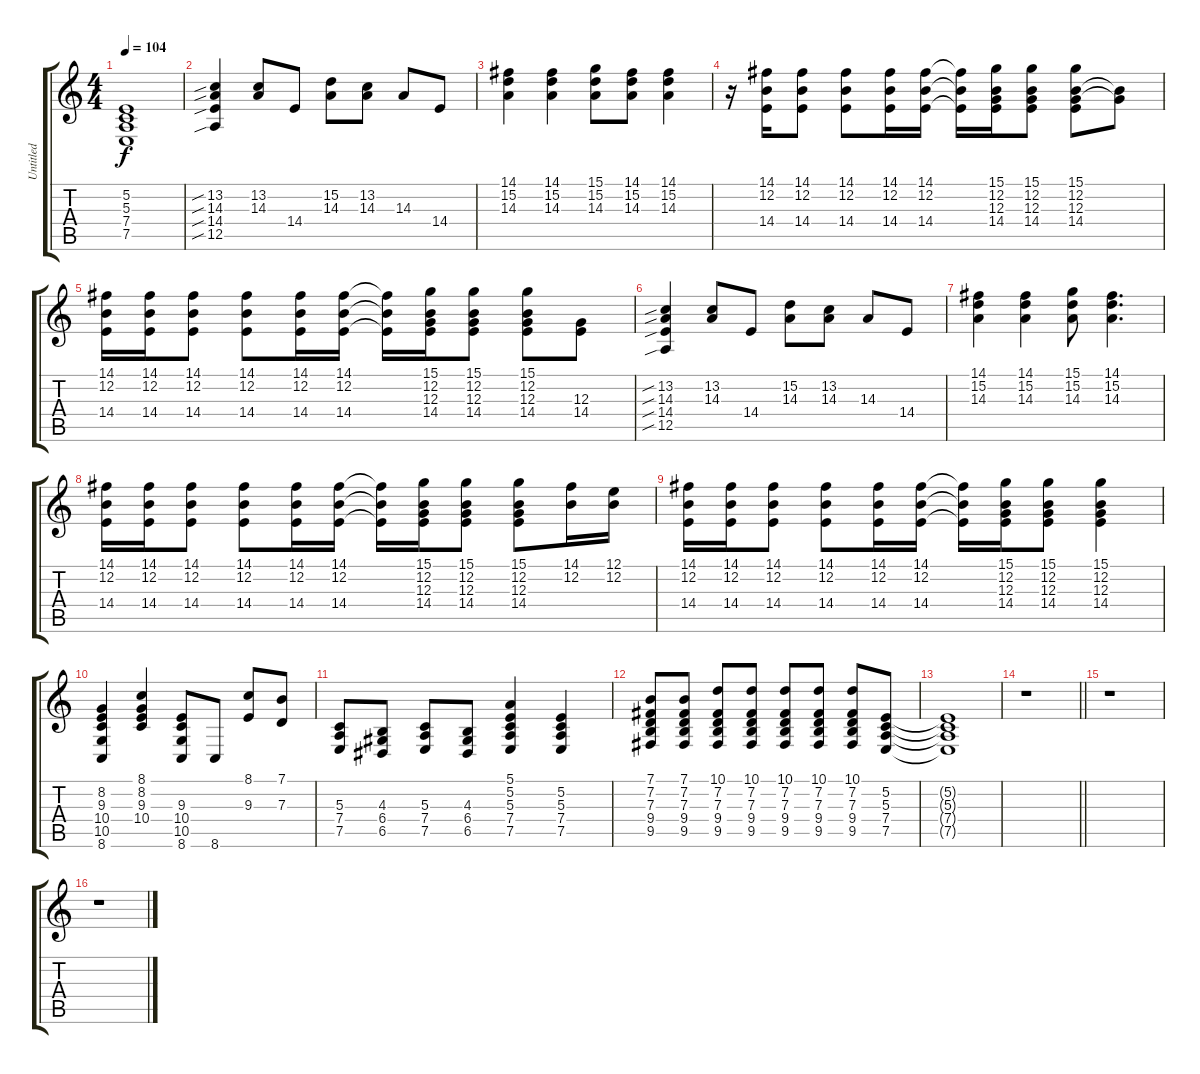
\track ("Untitled" "Untitled") {instrument acousticgrandpiano}
\staff {score tabs}
\tuning (E4 B3 G3 D3 A2 E2) {hide}
\ts (4 4)
\tempo 104
\clef g2
\ks c
(5.2{t} 5.3{t} 7.4{t} 7.5{t}).1{dy f} |
(13.2{sib} 14.3{sib} 14.4{sib} 12.5{sib}).4 (13.2 14.3).8 14.4.8 (15.2 14.3).8 (13.2 14.3).8 14.3.8 14.4.8 |
(14.1 15.2 14.3).4 (14.1 15.2 14.3).4 (15.1 15.2 14.3).8 (14.1 15.2 14.3).8 (14.1 15.2 14.3).4 |
r.16 (14.1 12.2 14.4).16 (14.1 12.2 14.4).8 (14.1 12.2 14.4).8 (14.1 12.2 14.4).16 (14.1 12.2 14.4).16 (14.1{t} 12.2{t} 14.4{t}).16 (15.1 12.2 12.3 14.4).16 (15.1 12.2 12.3 14.4).8 (15.1 12.2 12.3 14.4).8 (12.2{t} 12.3{t}).8 |
(14.1 12.2 14.4).16 (14.1 12.2 14.4).16 (14.1 12.2 14.4).8 (14.1 12.2 14.4).8 (14.1 12.2 14.4).16 (14.1 12.2 14.4).16 (14.1{t} 12.2{t} 14.4{t}).16 (15.1 12.2 12.3 14.4).16 (15.1 12.2 12.3 14.4).8 (15.1 12.2 12.3 14.4).8 (12.3 14.4).8 |
(13.2{sib} 14.3{sib} 14.4{sib} 12.5{sib}).4 (13.2 14.3).8 14.4.8 (15.2 14.3).8 (13.2 14.3).8 14.3.8 14.4.8 |
(14.1 15.2 14.3).4 (14.1 15.2 14.3).4 (15.1 15.2 14.3).8 (14.1 15.2 14.3).4{d} |
(14.1 12.2 14.4).16 (14.1 12.2 14.4).16 (14.1 12.2 14.4).8 (14.1 12.2 14.4).8 (14.1 12.2 14.4).16 (14.1 12.2 14.4).16 (14.1{t} 12.2{t} 14.4{t}).16 (15.1 12.2 12.3 14.4).16 (15.1 12.2 12.3 14.4).8 (15.1 12.2 12.3 14.4).8 (14.1 12.2).16 (12.1 12.2).16 |
(14.1 12.2 14.4).16 (14.1 12.2 14.4).16 (14.1 12.2 14.4).8 (14.1 12.2 14.4).8 (14.1 12.2 14.4).16 (14.1 12.2 14.4).16 (14.1{t} 12.2{t} 14.4{t}).16 (15.1 12.2 12.3 14.4).16 (15.1 12.2 12.3 14.4).8 (15.1 12.2 12.3 14.4).4 |
(8.2 9.3 10.4 10.5 8.6).4 (8.1 8.2 9.3 10.4).4 (9.3 10.4 10.5 8.6).8 8.6.8 (8.1 9.3).8 (7.1 7.3).8 |
(5.3 7.4 7.5).8 (4.3 6.4 6.5).8 (5.3 7.4 7.5).8 (4.3 6.4 6.5).8 (5.1 5.2 5.3 7.4 7.5).4 (5.2 5.3 7.4 7.5).4 |
(7.1 7.2 7.3 9.4 9.5).8 (7.1 7.2 7.3 9.4 9.5).8 (10.1 7.2 7.3 9.4 9.5).8 (10.1 7.2 7.3 9.4 9.5).8 (10.1 7.2 7.3 9.4 9.5).8 (10.1 7.2 7.3 9.4 9.5).8 (10.1 7.2 7.3 9.4 9.5).8 (5.2 5.3 7.4 7.5).8 |
(5.2{t} 5.3{t} 7.4{t} 7.5{t}).1 |
\barLineRight lightlight
r.1 |
r.1 |
r.1
